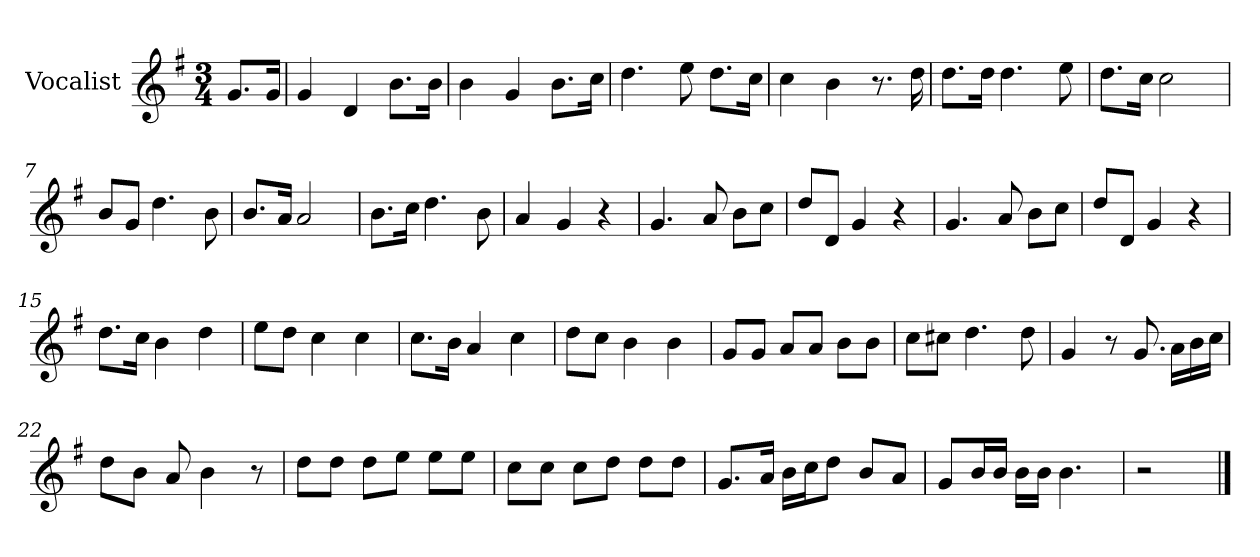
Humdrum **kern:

**kern
*part1
*staff1
*I"Vocalist
*k[f#]
*G:
*M3/4
=
8.gL
16gJk
=1
4g
4d
8.bL
16bJk
=2
4b
4g
8.bL
16ccJk
=3
4.dd
8ee
8.ddL
16ccJk
=4
4cc
4b
8.r
16dd
=5
8.ddL
16ddJk
4.dd
8ee
=6
8.ddL
16ccJk
2cc
=7
8bL
8gJ
4.dd
8b
=8
8.bL
16aJk
2a
=9
8.bL
16ccJk
4.dd
8b
=10
4a
4g
4r
=11
4.g
8a
8bL
8ccJ
=12
8ddL
8dJ
4g
4r
=13
4.g
8a
8bL
8ccJ
=14
8ddL
8dJ
4g
4r
=15
8.ddL
16ccJk
4b
4dd
=16
8eeL
8ddJ
4cc
4cc
=17
8.ccL
16bJk
4a
4cc
=18
8ddL
8ccJ
4b
4b
=19
8gL
8gJ
8aL
8aJ
8bL
8bJ
=20
8ccL
8cc#XJ
4.dd
8dd
=21
4g
8r
8.g
16aLL
16b
16ccJJ
=22
8ddL
8bJ
8a
4b
8r
=23
8ddL
8ddJ
8ddL
8eeJ
8eeL
8eeJ
=24
8ccL
8ccJ
8ccL
8ddJ
8ddL
8ddJ
=25
8.gL
16aJk
16bLL
16ccJ
8ddJ
8bL
8aJ
=26
8gL
16bL
16bJJ
16bLL
16bJJ
4.b
=27
2r
==
*-
